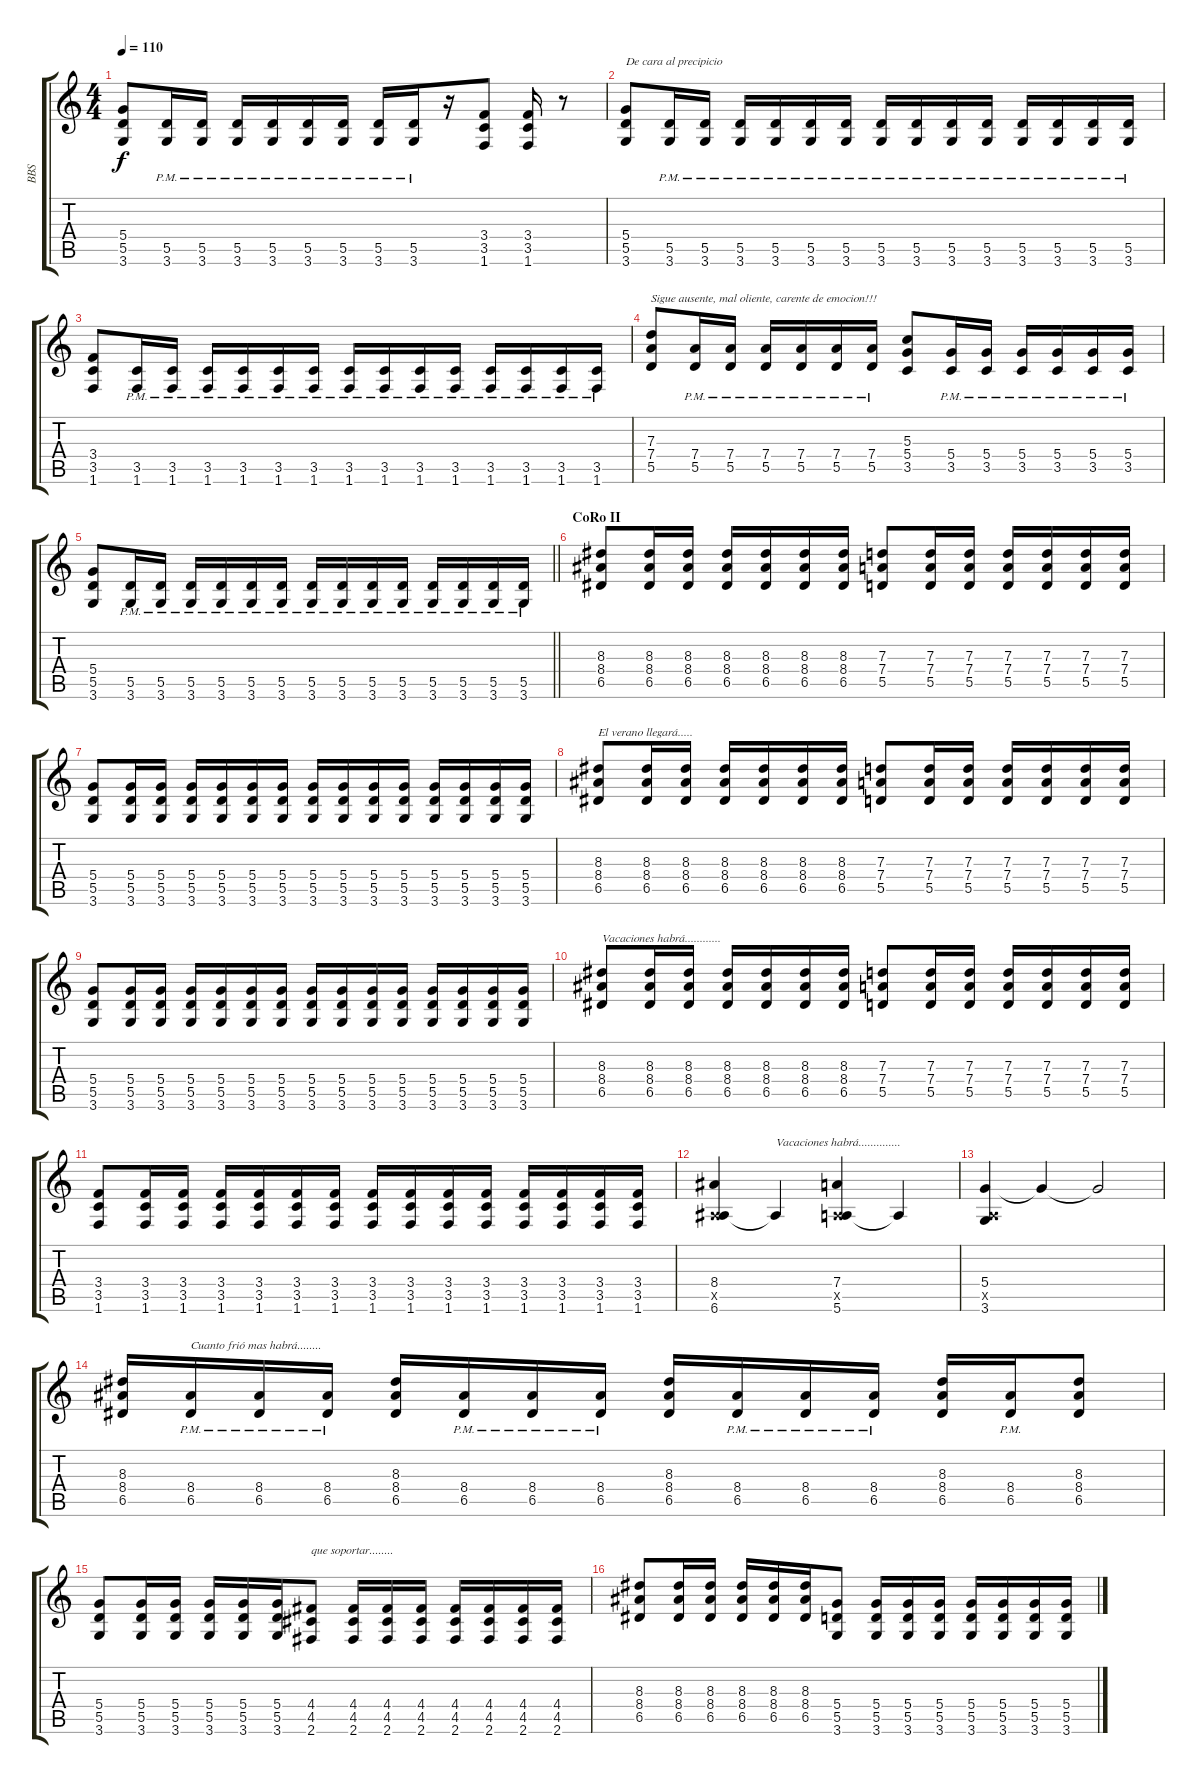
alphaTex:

\track ("BBS" "BBS") {instrument overdrivenguitar}
\staff {score tabs}
\tuning (E4 B3 G3 D3 A2 E2) {hide}
\ts (4 4)
\tempo 110
\clef g2
\ks c
(5.4 5.5 3.6).8{dy f} (5.5{pm} 3.6{pm}).16 (5.5{pm} 3.6{pm}).16 (5.5{pm} 3.6{pm}).16 (5.5{pm} 3.6{pm}).16 (5.5{pm} 3.6{pm}).16 (5.5{pm} 3.6{pm}).16 (5.5{pm} 3.6{pm}).16 (5.5{pm} 3.6{pm}).16 r.16 (3.4 3.5 1.6).8 (3.4 3.5 1.6).16 r.8 |
(5.4 5.5 3.6).8{txt "De cara al precipicio"} (5.5{pm} 3.6{pm}).16 (5.5{pm} 3.6{pm}).16 (5.5{pm} 3.6{pm}).16 (5.5{pm} 3.6{pm}).16 (5.5{pm} 3.6{pm}).16 (5.5{pm} 3.6{pm}).16 (5.5{pm} 3.6{pm}).16 (5.5{pm} 3.6{pm}).16 (5.5{pm} 3.6{pm}).16 (5.5{pm} 3.6{pm}).16 (5.5{pm} 3.6{pm}).16 (5.5{pm} 3.6{pm}).16 (5.5{pm} 3.6{pm}).16 (5.5{pm} 3.6{pm}).16 |
(3.4 3.5 1.6).8 (3.5{pm} 1.6{pm}).16 (3.5{pm} 1.6{pm}).16 (3.5{pm} 1.6{pm}).16 (3.5{pm} 1.6{pm}).16 (3.5{pm} 1.6{pm}).16 (3.5{pm} 1.6{pm}).16 (3.5{pm} 1.6{pm}).16 (3.5{pm} 1.6{pm}).16 (3.5{pm} 1.6{pm}).16 (3.5{pm} 1.6{pm}).16 (3.5{pm} 1.6{pm}).16 (3.5{pm} 1.6{pm}).16 (3.5{pm} 1.6{pm}).16 (3.5{pm} 1.6{pm}).16 |
(7.3 7.4 5.5).8{txt "Sigue ausente, mal oliente, carente de emocion!!!"} (7.4{pm} 5.5{pm}).16 (7.4{pm} 5.5{pm}).16 (7.4{pm} 5.5{pm}).16 (7.4{pm} 5.5{pm}).16 (7.4{pm} 5.5{pm}).16 (7.4{pm} 5.5{pm}).16 (5.3 5.4 3.5).8 (5.4{pm} 3.5{pm}).16 (5.4{pm} 3.5{pm}).16 (5.4{pm} 3.5{pm}).16 (5.4{pm} 3.5{pm}).16 (5.4{pm} 3.5{pm}).16 (5.4{pm} 3.5{pm}).16 |
\barLineRight lightlight
(5.4 5.5 3.6).8 (5.5{pm} 3.6{pm}).16 (5.5{pm} 3.6{pm}).16 (5.5{pm} 3.6{pm}).16 (5.5{pm} 3.6{pm}).16 (5.5{pm} 3.6{pm}).16 (5.5{pm} 3.6{pm}).16 (5.5{pm} 3.6{pm}).16 (5.5{pm} 3.6{pm}).16 (5.5{pm} 3.6{pm}).16 (5.5{pm} 3.6{pm}).16 (5.5{pm} 3.6{pm}).16 (5.5{pm} 3.6{pm}).16 (5.5{pm} 3.6{pm}).16 (5.5{pm} 3.6{pm}).16 |
\section ("" "CoRo II")
(8.3 8.4 6.5).8 (8.3 8.4 6.5).16 (8.3 8.4 6.5).16 (8.3 8.4 6.5).16 (8.3 8.4 6.5).16 (8.3 8.4 6.5).16 (8.3 8.4 6.5).16 (7.3 7.4 5.5).8 (7.3 7.4 5.5).16 (7.3 7.4 5.5).16 (7.3 7.4 5.5).16 (7.3 7.4 5.5).16 (7.3 7.4 5.5).16 (7.3 7.4 5.5).16 |
(5.4 5.5 3.6).8 (5.4 5.5 3.6).16 (5.4 5.5 3.6).16 (5.4 5.5 3.6).16 (5.4 5.5 3.6).16 (5.4 5.5 3.6).16 (5.4 5.5 3.6).16 (5.4 5.5 3.6).16 (5.4 5.5 3.6).16 (5.4 5.5 3.6).16 (5.4 5.5 3.6).16 (5.4 5.5 3.6).16 (5.4 5.5 3.6).16 (5.4 5.5 3.6).16 (5.4 5.5 3.6).16 |
(8.3 8.4 6.5).8{txt "El verano llegará....."} (8.3 8.4 6.5).16 (8.3 8.4 6.5).16 (8.3 8.4 6.5).16 (8.3 8.4 6.5).16 (8.3 8.4 6.5).16 (8.3 8.4 6.5).16 (7.3 7.4 5.5).8 (7.3 7.4 5.5).16 (7.3 7.4 5.5).16 (7.3 7.4 5.5).16 (7.3 7.4 5.5).16 (7.3 7.4 5.5).16 (7.3 7.4 5.5).16 |
(5.4 5.5 3.6).8 (5.4 5.5 3.6).16 (5.4 5.5 3.6).16 (5.4 5.5 3.6).16 (5.4 5.5 3.6).16 (5.4 5.5 3.6).16 (5.4 5.5 3.6).16 (5.4 5.5 3.6).16 (5.4 5.5 3.6).16 (5.4 5.5 3.6).16 (5.4 5.5 3.6).16 (5.4 5.5 3.6).16 (5.4 5.5 3.6).16 (5.4 5.5 3.6).16 (5.4 5.5 3.6).16 |
(8.3 8.4 6.5).8{txt "Vacaciones habrá............"} (8.3 8.4 6.5).16 (8.3 8.4 6.5).16 (8.3 8.4 6.5).16 (8.3 8.4 6.5).16 (8.3 8.4 6.5).16 (8.3 8.4 6.5).16 (7.3 7.4 5.5).8 (7.3 7.4 5.5).16 (7.3 7.4 5.5).16 (7.3 7.4 5.5).16 (7.3 7.4 5.5).16 (7.3 7.4 5.5).16 (7.3 7.4 5.5).16 |
(3.4 3.5 1.6).8 (3.4 3.5 1.6).16 (3.4 3.5 1.6).16 (3.4 3.5 1.6).16 (3.4 3.5 1.6).16 (3.4 3.5 1.6).16 (3.4 3.5 1.6).16 (3.4 3.5 1.6).16 (3.4 3.5 1.6).16 (3.4 3.5 1.6).16 (3.4 3.5 1.6).16 (3.4 3.5 1.6).16 (3.4 3.5 1.6).16 (3.4 3.5 1.6).16 (3.4 3.5 1.6).16 |
(8.4 0.5{x} 6.6).4 6.6{t}.4{txt "Vacaciones habrá.............."} (7.4 0.5{x} 5.6).4 5.6{t}.4 |
(5.4 0.5{x} 3.6).4 5.4{t}.4 5.4{t}.2 |
(8.3 8.4 6.5).16 (8.4{pm} 6.5{pm}).16{txt "Cuanto frió mas habrá........"} (8.4{pm} 6.5{pm}).16 (8.4{pm} 6.5{pm}).16 (8.3 8.4 6.5).16 (8.4{pm} 6.5{pm}).16 (8.4{pm} 6.5{pm}).16 (8.4{pm} 6.5{pm}).16 (8.3 8.4 6.5).16 (8.4{pm} 6.5{pm}).16 (8.4{pm} 6.5{pm}).16 (8.4{pm} 6.5{pm}).16 (8.3 8.4 6.5).16 (8.4{pm} 6.5{pm}).16 (8.3 8.4 6.5).8 |
(5.4 5.5 3.6).8 (5.4 5.5 3.6).16 (5.4 5.5 3.6).16 (5.4 5.5 3.6).16 (5.4 5.5 3.6).16 (5.4 5.5 3.6).16 (4.4 4.5 2.6).8{txt "que soportar........"} (4.4 4.5 2.6).16 (4.4 4.5 2.6).16 (4.4 4.5 2.6).16 (4.4 4.5 2.6).16 (4.4 4.5 2.6).16 (4.4 4.5 2.6).16 (4.4 4.5 2.6).16 |
(8.3 8.4 6.5).8 (8.3 8.4 6.5).16 (8.3 8.4 6.5).16 (8.3 8.4 6.5).16 (8.3 8.4 6.5).16 (8.3 8.4 6.5).16 (5.4 5.5 3.6).8 (5.4 5.5 3.6).16 (5.4 5.5 3.6).16 (5.4 5.5 3.6).16 (5.4 5.5 3.6).16 (5.4 5.5 3.6).16 (5.4 5.5 3.6).16 (5.4 5.5 3.6).16
